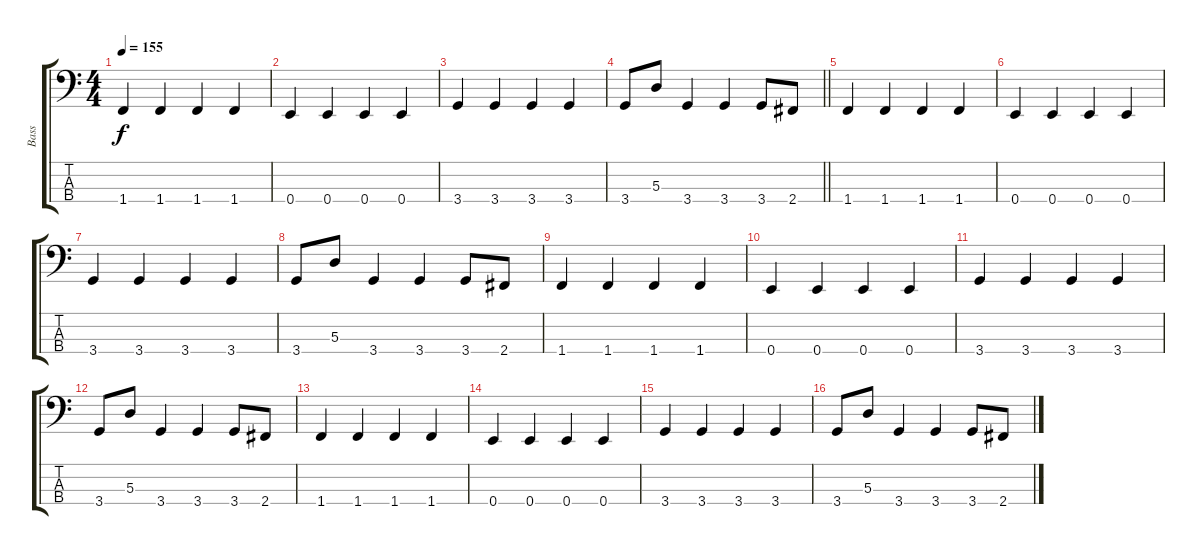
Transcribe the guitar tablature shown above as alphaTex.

\track ("Bass" "Bass") {instrument electricbassfinger}
\staff {score tabs}
\tuning (G2 D2 A1 E1) {hide}
\ts (4 4)
\tempo 155
\clef f4
\ks c
1.4.4{dy f} 1.4.4 1.4.4 1.4.4 |
0.4.4 0.4.4 0.4.4 0.4.4 |
3.4.4 3.4.4 3.4.4 3.4.4 |
\barLineRight lightlight
3.4.8 5.3.8 3.4.4 3.4.4 3.4.8 2.4.8 |
1.4.4 1.4.4 1.4.4 1.4.4 |
0.4.4 0.4.4 0.4.4 0.4.4 |
3.4.4 3.4.4 3.4.4 3.4.4 |
3.4.8 5.3.8 3.4.4 3.4.4 3.4.8 2.4.8 |
1.4.4 1.4.4 1.4.4 1.4.4 |
0.4.4 0.4.4 0.4.4 0.4.4 |
3.4.4 3.4.4 3.4.4 3.4.4 |
3.4.8 5.3.8 3.4.4 3.4.4 3.4.8 2.4.8 |
1.4.4 1.4.4 1.4.4 1.4.4 |
0.4.4 0.4.4 0.4.4 0.4.4 |
3.4.4 3.4.4 3.4.4 3.4.4 |
3.4.8 5.3.8 3.4.4 3.4.4 3.4.8 2.4.8
